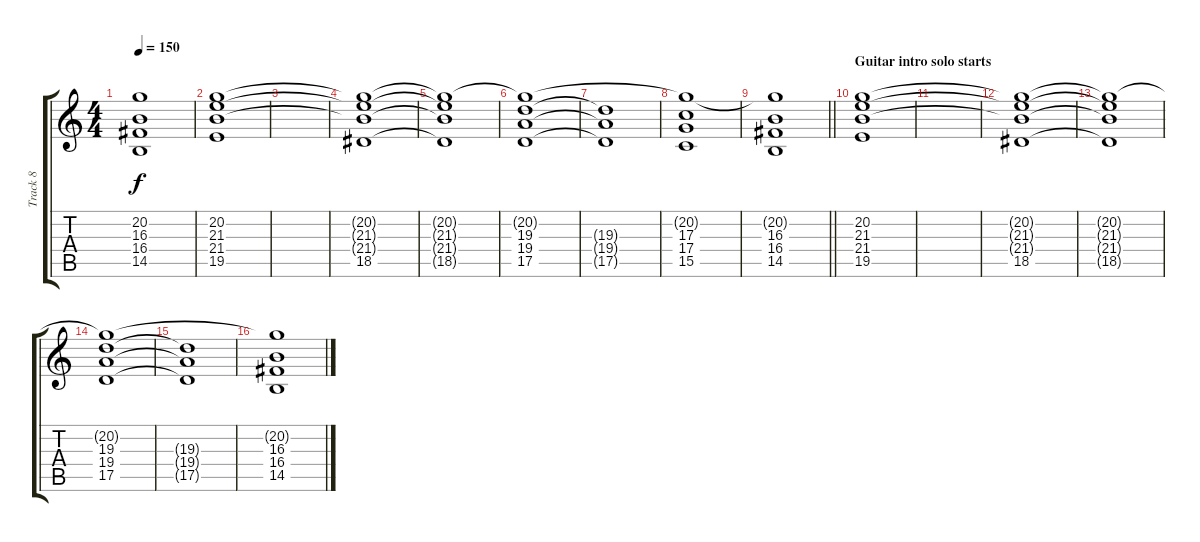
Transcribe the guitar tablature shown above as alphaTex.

\track ("Track 8" "Track 8") {instrument tremolostrings}
\staff {score tabs}
\tuning (E4 B3 G3 D3 A2 E2) {hide}
\ts (4 4)
\tempo 150
\clef g2
\ks c
(20.2{t} 16.3 16.4 14.5).1{dy f} |
(20.2 21.3 21.4 19.5).1 |
|
(20.2{t} 21.3{t} 21.4{t} 18.5).1 |
(20.2{t} 21.3{t} 21.4{t} 18.5{t}).1 |
(20.2{t} 19.3 19.4 17.5).1 |
(19.3{t} 19.4{t} 17.5{t}).1 |
(20.2{t} 17.3 17.4 15.5).1 |
\barLineRight lightlight
(20.2{t} 16.3 16.4 14.5).1 |
\section ("" "Guitar intro solo starts")
(20.2 21.3 21.4 19.5).1 |
|
(20.2{t} 21.3{t} 21.4{t} 18.5).1 |
(20.2{t} 21.3{t} 21.4{t} 18.5{t}).1 |
(20.2{t} 19.3 19.4 17.5).1 |
(19.3{t} 19.4{t} 17.5{t}).1 |
(20.2{t} 16.3 16.4 14.5).1
